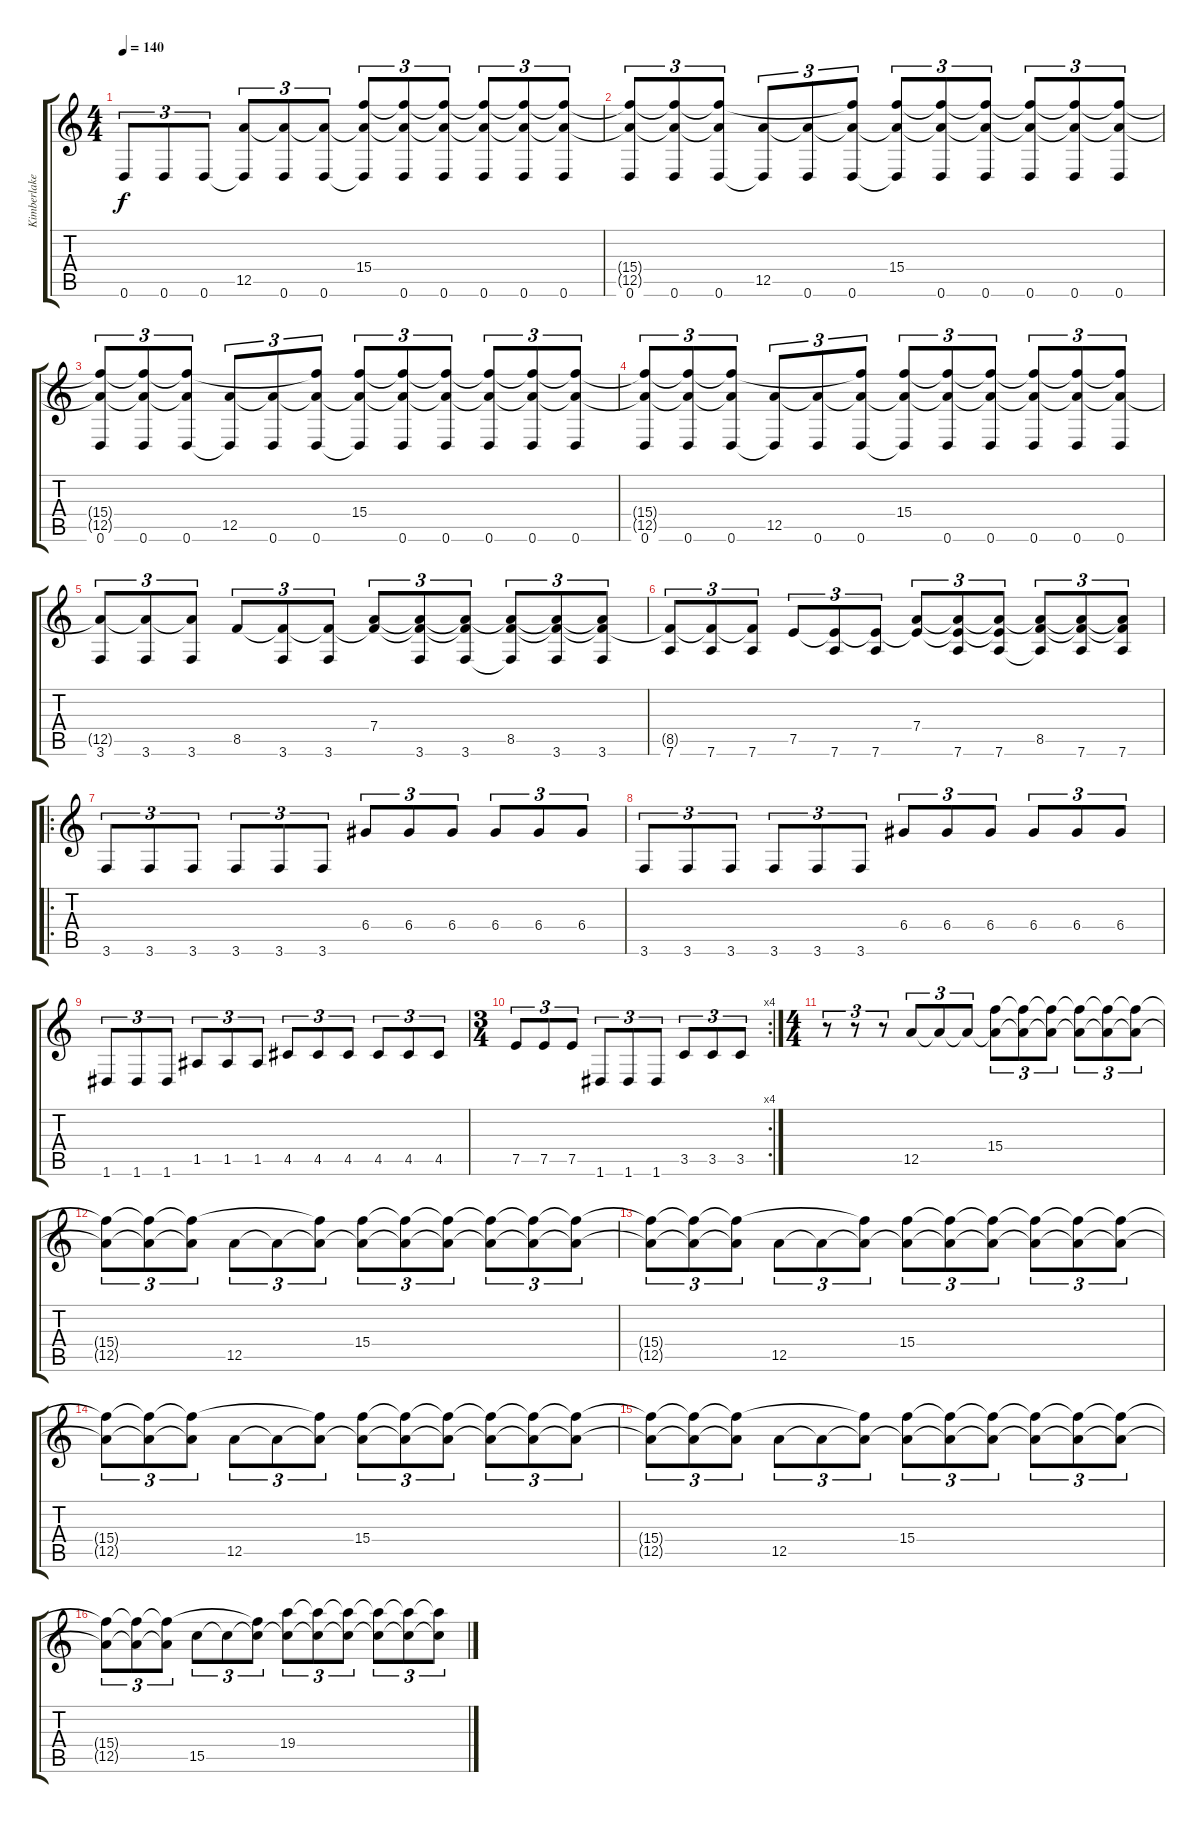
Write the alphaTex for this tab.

\track ("Kimberlake" "Kimberlake") {instrument distortionguitar}
\staff {score tabs}
\tuning (E4 B3 G3 D3 A2 D2) {hide}
\ts (4 4)
\tempo 140
\clef g2
\ks c
0.6.8{tu (3 2) dy f} 0.6.8{tu (3 2)} 0.6.8{tu (3 2)} (12.5 0.6{t}).8{tu (3 2)} (12.5{t} 0.6).8{tu (3 2)} (12.5{t} 0.6).8{tu (3 2)} (15.4 12.5{t} 0.6{t}).8{tu (3 2)} (15.4{t} 12.5{t} 0.6).8{tu (3 2)} (15.4{t} 12.5{t} 0.6).8{tu (3 2)} (15.4{t} 12.5{t} 0.6).8{tu (3 2)} (15.4{t} 12.5{t} 0.6).8{tu (3 2)} (15.4{t} 12.5{t} 0.6).8{tu (3 2)} |
(15.4{t} 12.5{t} 0.6).8{tu (3 2)} (15.4{t} 12.5{t} 0.6).8{tu (3 2)} (15.4{t} 12.5{t} 0.6).8{tu (3 2)} (12.5 0.6{t}).8{tu (3 2)} (12.5{t} 0.6).8{tu (3 2)} (15.4{t} 12.5{t} 0.6).8{tu (3 2)} (15.4 12.5{t} 0.6{t}).8{tu (3 2)} (15.4{t} 12.5{t} 0.6).8{tu (3 2)} (15.4{t} 12.5{t} 0.6).8{tu (3 2)} (15.4{t} 12.5{t} 0.6).8{tu (3 2)} (15.4{t} 12.5{t} 0.6).8{tu (3 2)} (15.4{t} 12.5{t} 0.6).8{tu (3 2)} |
(15.4{t} 12.5{t} 0.6).8{tu (3 2)} (15.4{t} 12.5{t} 0.6).8{tu (3 2)} (15.4{t} 12.5{t} 0.6).8{tu (3 2)} (12.5 0.6{t}).8{tu (3 2)} (12.5{t} 0.6).8{tu (3 2)} (15.4{t} 12.5{t} 0.6).8{tu (3 2)} (15.4 12.5{t} 0.6{t}).8{tu (3 2)} (15.4{t} 12.5{t} 0.6).8{tu (3 2)} (15.4{t} 12.5{t} 0.6).8{tu (3 2)} (15.4{t} 12.5{t} 0.6).8{tu (3 2)} (15.4{t} 12.5{t} 0.6).8{tu (3 2)} (15.4{t} 12.5{t} 0.6).8{tu (3 2)} |
(15.4{t} 12.5{t} 0.6).8{tu (3 2)} (15.4{t} 12.5{t} 0.6).8{tu (3 2)} (15.4{t} 12.5{t} 0.6).8{tu (3 2)} (12.5 0.6{t}).8{tu (3 2)} (12.5{t} 0.6).8{tu (3 2)} (15.4{t} 12.5{t} 0.6).8{tu (3 2)} (15.4 12.5{t} 0.6{t}).8{tu (3 2)} (15.4{t} 12.5{t} 0.6).8{tu (3 2)} (15.4{t} 12.5{t} 0.6).8{tu (3 2)} (15.4{t} 12.5{t} 0.6).8{tu (3 2)} (15.4{t} 12.5{t} 0.6).8{tu (3 2)} (15.4{t} 12.5{t} 0.6).8{tu (3 2)} |
(12.5{t} 3.6).8{tu (3 2)} (12.5{t} 3.6).8{tu (3 2)} (12.5{t} 3.6).8{tu (3 2)} 8.5.8{tu (3 2)} (8.5{t} 3.6).8{tu (3 2)} (8.5{t} 3.6).8{tu (3 2)} (7.4 8.5{t}).8{tu (3 2)} (7.4{t} 8.5{t} 3.6).8{tu (3 2)} (7.4{t} 8.5{t} 3.6).8{tu (3 2)} (7.4{t} 8.5 3.6{t}).8{tu (3 2)} (7.4{t} 8.5{t} 3.6).8{tu (3 2)} (7.4{t} 8.5{t} 3.6).8{tu (3 2)} |
(8.5{t} 7.6).8{tu (3 2)} (8.5{t} 7.6).8{tu (3 2)} (8.5{t} 7.6).8{tu (3 2)} 7.5.8{tu (3 2)} (7.5{t} 7.6).8{tu (3 2)} (7.5{t} 7.6).8{tu (3 2)} (7.4 7.5{t}).8{tu (3 2)} (7.4{t} 7.5{t} 7.6).8{tu (3 2)} (7.4{t} 7.5{t} 7.6).8{tu (3 2)} (7.4{t} 8.5 7.6{t}).8{tu (3 2)} (7.4{t} 8.5{t} 7.6).8{tu (3 2)} (7.4{t} 8.5{t} 7.6).8{tu (3 2)} |
\ro
3.6.8{tu (3 2)} 3.6.8{tu (3 2)} 3.6.8{tu (3 2)} 3.6.8{tu (3 2)} 3.6.8{tu (3 2)} 3.6.8{tu (3 2)} 6.4.8{tu (3 2)} 6.4.8{tu (3 2)} 6.4.8{tu (3 2)} 6.4.8{tu (3 2)} 6.4.8{tu (3 2)} 6.4.8{tu (3 2)} |
3.6.8{tu (3 2)} 3.6.8{tu (3 2)} 3.6.8{tu (3 2)} 3.6.8{tu (3 2)} 3.6.8{tu (3 2)} 3.6.8{tu (3 2)} 6.4.8{tu (3 2)} 6.4.8{tu (3 2)} 6.4.8{tu (3 2)} 6.4.8{tu (3 2)} 6.4.8{tu (3 2)} 6.4.8{tu (3 2)} |
1.6.8{tu (3 2)} 1.6.8{tu (3 2)} 1.6.8{tu (3 2)} 1.5.8{tu (3 2)} 1.5.8{tu (3 2)} 1.5.8{tu (3 2)} 4.5.8{tu (3 2)} 4.5.8{tu (3 2)} 4.5.8{tu (3 2)} 4.5.8{tu (3 2)} 4.5.8{tu (3 2)} 4.5.8{tu (3 2)} |
\rc 4
\ts (3 4)
7.5.8{tu (3 2)} 7.5.8{tu (3 2)} 7.5.8{tu (3 2)} 1.6.8{tu (3 2)} 1.6.8{tu (3 2)} 1.6.8{tu (3 2)} 3.5.8{tu (3 2)} 3.5.8{tu (3 2)} 3.5.8{tu (3 2)} |
\ts (4 4)
r.8{tu (3 2)} r.8{tu (3 2)} r.8{tu (3 2)} 12.5.8{tu (3 2)} 12.5{t}.8{tu (3 2)} 12.5{t}.8{tu (3 2)} (15.4 12.5{t}).8{tu (3 2)} (15.4{t} 12.5{t}).8{tu (3 2)} (15.4{t} 12.5{t}).8{tu (3 2)} (15.4{t} 12.5{t}).8{tu (3 2)} (15.4{t} 12.5{t}).8{tu (3 2)} (15.4{t} 12.5{t}).8{tu (3 2)} |
(15.4{t} 12.5{t}).8{tu (3 2)} (15.4{t} 12.5{t}).8{tu (3 2)} (15.4{t} 12.5{t}).8{tu (3 2)} 12.5.8{tu (3 2)} 12.5{t}.8{tu (3 2)} (15.4{t} 12.5{t}).8{tu (3 2)} (15.4 12.5{t}).8{tu (3 2)} (15.4{t} 12.5{t}).8{tu (3 2)} (15.4{t} 12.5{t}).8{tu (3 2)} (15.4{t} 12.5{t}).8{tu (3 2)} (15.4{t} 12.5{t}).8{tu (3 2)} (15.4{t} 12.5{t}).8{tu (3 2)} |
(15.4{t} 12.5{t}).8{tu (3 2)} (15.4{t} 12.5{t}).8{tu (3 2)} (15.4{t} 12.5{t}).8{tu (3 2)} 12.5.8{tu (3 2)} 12.5{t}.8{tu (3 2)} (15.4{t} 12.5{t}).8{tu (3 2)} (15.4 12.5{t}).8{tu (3 2)} (15.4{t} 12.5{t}).8{tu (3 2)} (15.4{t} 12.5{t}).8{tu (3 2)} (15.4{t} 12.5{t}).8{tu (3 2)} (15.4{t} 12.5{t}).8{tu (3 2)} (15.4{t} 12.5{t}).8{tu (3 2)} |
(15.4{t} 12.5{t}).8{tu (3 2)} (15.4{t} 12.5{t}).8{tu (3 2)} (15.4{t} 12.5{t}).8{tu (3 2)} 12.5.8{tu (3 2)} 12.5{t}.8{tu (3 2)} (15.4{t} 12.5{t}).8{tu (3 2)} (15.4 12.5{t}).8{tu (3 2)} (15.4{t} 12.5{t}).8{tu (3 2)} (15.4{t} 12.5{t}).8{tu (3 2)} (15.4{t} 12.5{t}).8{tu (3 2)} (15.4{t} 12.5{t}).8{tu (3 2)} (15.4{t} 12.5{t}).8{tu (3 2)} |
(15.4{t} 12.5{t}).8{tu (3 2)} (15.4{t} 12.5{t}).8{tu (3 2)} (15.4{t} 12.5{t}).8{tu (3 2)} 12.5.8{tu (3 2)} 12.5{t}.8{tu (3 2)} (15.4{t} 12.5{t}).8{tu (3 2)} (15.4 12.5{t}).8{tu (3 2)} (15.4{t} 12.5{t}).8{tu (3 2)} (15.4{t} 12.5{t}).8{tu (3 2)} (15.4{t} 12.5{t}).8{tu (3 2)} (15.4{t} 12.5{t}).8{tu (3 2)} (15.4{t} 12.5{t}).8{tu (3 2)} |
(15.4{t} 12.5{t}).8{tu (3 2)} (15.4{t} 12.5{t}).8{tu (3 2)} (15.4{t} 12.5{t}).8{tu (3 2)} 15.5.8{tu (3 2)} 15.5{t}.8{tu (3 2)} (15.4{t} 15.5{t}).8{tu (3 2)} (19.4 15.5{t}).8{tu (3 2)} (19.4{t} 15.5{t}).8{tu (3 2)} (19.4{t} 15.5{t}).8{tu (3 2)} (19.4{t} 15.5{t}).8{tu (3 2)} (19.4{t} 15.5{t}).8{tu (3 2)} (19.4{t} 15.5{t}).8{tu (3 2)}
